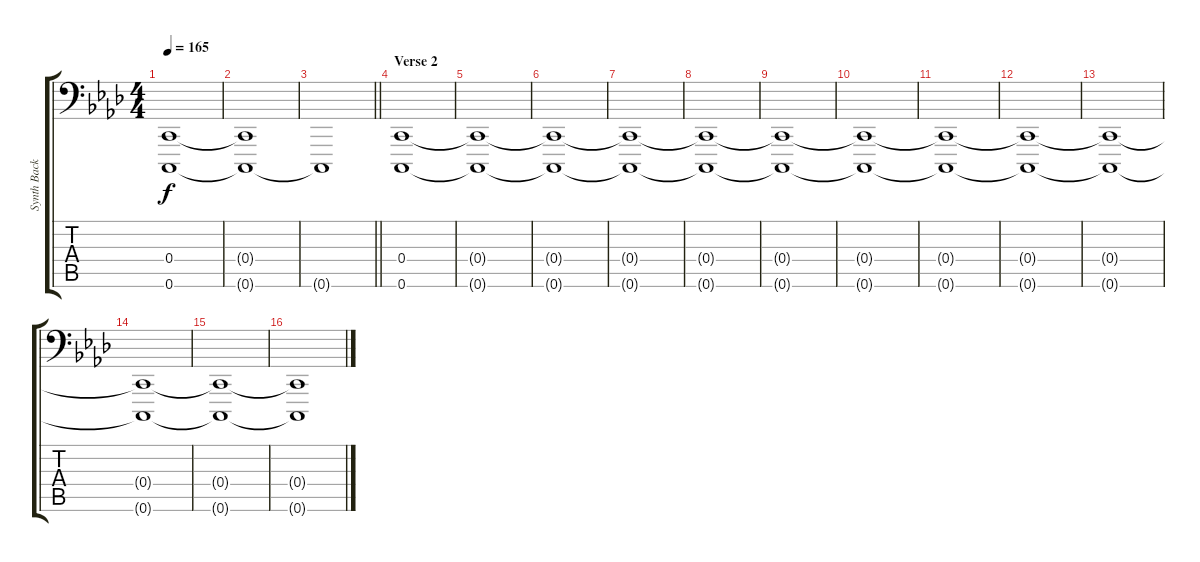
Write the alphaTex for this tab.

\track ("Synth Backing" "Synth Back") {instrument pad8sweep}
\staff {score tabs}
\tuning (D3 A2 F2 C2 G1 C1) {hide}
\ts (4 4)
\tempo 165
\clef f4
\ks ab
(0.4{t} 0.6{t}).1{dy f} |
(0.4{t} 0.6{t}).1 |
\barLineRight lightlight
0.6{t}.1 |
\section ("" "Verse 2")
(0.4 0.6).1 |
(0.4{t} 0.6{t}).1 |
(0.4{t} 0.6{t}).1 |
(0.4{t} 0.6{t}).1 |
(0.4{t} 0.6{t}).1 |
(0.4{t} 0.6{t}).1 |
(0.4{t} 0.6{t}).1 |
(0.4{t} 0.6{t}).1 |
(0.4{t} 0.6{t}).1 |
(0.4{t} 0.6{t}).1 |
(0.4{t} 0.6{t}).1 |
(0.4{t} 0.6{t}).1 |
(0.4{t} 0.6{t}).1
